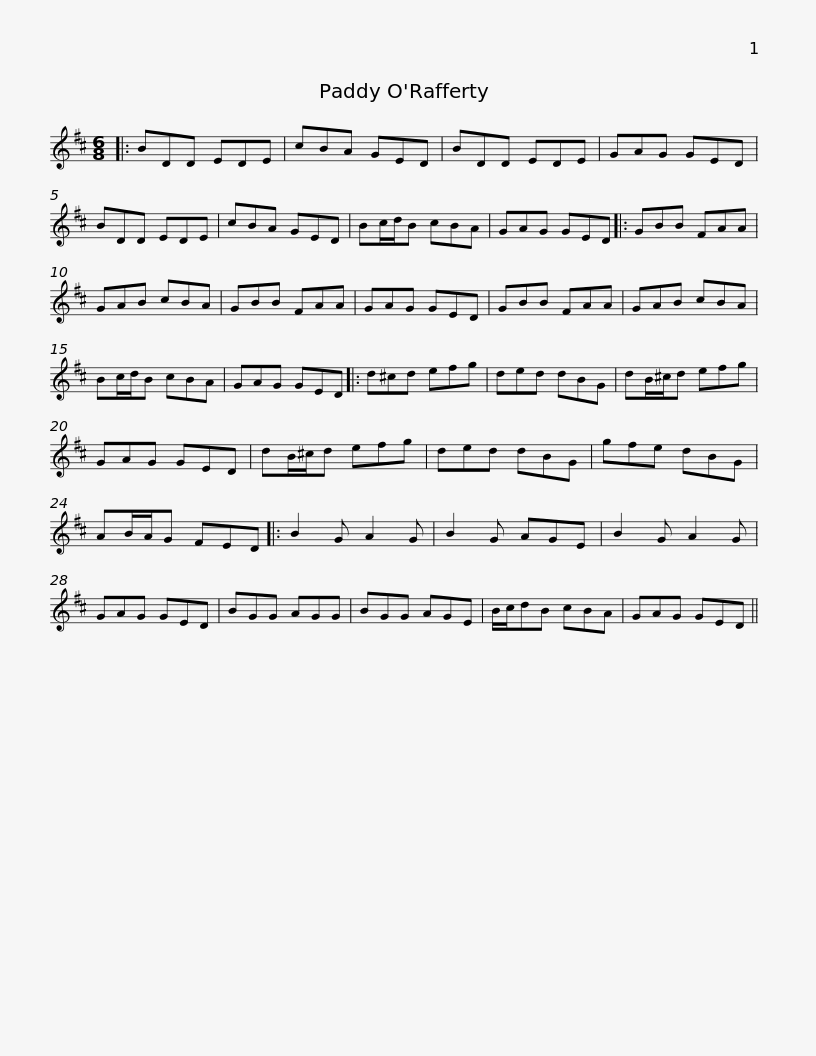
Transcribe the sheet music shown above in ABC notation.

X:1
L:1/8
M:6/8
I:linebreak $
K:D
V:1 treble
V:1
|: BDD EDE | cBA GED | BDD EDE | GAG GED | BDD EDE | %5
 cBA GED | Bc/d/B cBA |$ GAG GED |: GBB FAA | GAB cBA | %10
 GBB FAA | GAG GED | GBB FAA | GAB cBA |$ Bc/d/B cBA | %15
 GAG GED |: d^cd efg | ded dBG | dB/^c/d efg | GAG GED |$ %20
 dB/^c/d efg | ded dBG | gfe dBG | AB/A/G FED |: B2 G A2 G | %25
 B2 G AGE | B2 G A2 G |$ GAG GED | BGG AGG | BGG AGE | %30
 B/c/dB cBA | GAG GED || %32
